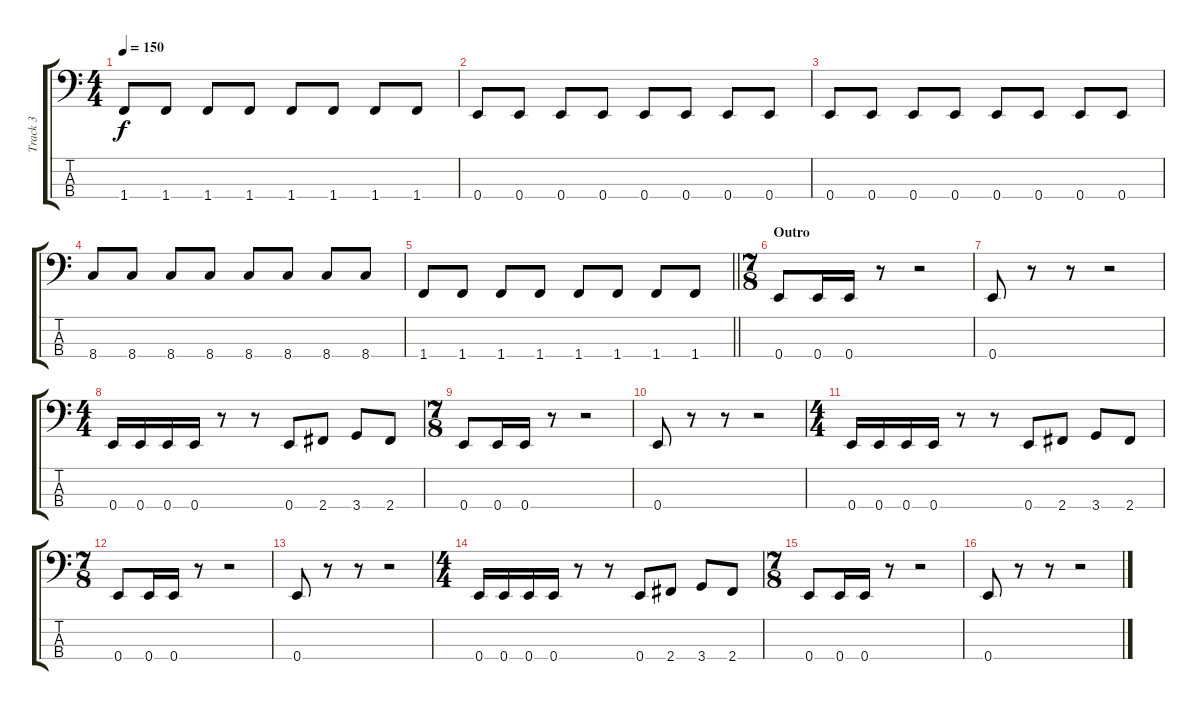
\track ("Track 3" "Track 3") {instrument electricbassfinger}
\staff {score tabs}
\tuning (G2 D2 A1 E1) {hide}
\ts (4 4)
\tempo 150
\clef f4
\ks c
1.4.8{dy f} 1.4.8 1.4.8 1.4.8 1.4.8 1.4.8 1.4.8 1.4.8 |
0.4.8 0.4.8 0.4.8 0.4.8 0.4.8 0.4.8 0.4.8 0.4.8 |
0.4.8 0.4.8 0.4.8 0.4.8 0.4.8 0.4.8 0.4.8 0.4.8 |
8.4.8 8.4.8 8.4.8 8.4.8 8.4.8 8.4.8 8.4.8 8.4.8 |
\barLineRight lightlight
1.4.8 1.4.8 1.4.8 1.4.8 1.4.8 1.4.8 1.4.8 1.4.8 |
\ts (7 8)
\section ("" "Outro")
0.4.8 0.4.16 0.4.16 r.8 r.2 |
0.4.8 r.8 r.8 r.2 |
\ts (4 4)
0.4.16 0.4.16 0.4.16 0.4.16 r.8 r.8 0.4.8 2.4.8 3.4.8 2.4.8 |
\ts (7 8)
0.4.8 0.4.16 0.4.16 r.8 r.2 |
0.4.8 r.8 r.8 r.2 |
\ts (4 4)
0.4.16 0.4.16 0.4.16 0.4.16 r.8 r.8 0.4.8 2.4.8 3.4.8 2.4.8 |
\ts (7 8)
0.4.8 0.4.16 0.4.16 r.8 r.2 |
0.4.8 r.8 r.8 r.2 |
\ts (4 4)
0.4.16 0.4.16 0.4.16 0.4.16 r.8 r.8 0.4.8 2.4.8 3.4.8 2.4.8 |
\ts (7 8)
0.4.8 0.4.16 0.4.16 r.8 r.2 |
0.4.8 r.8 r.8 r.2
